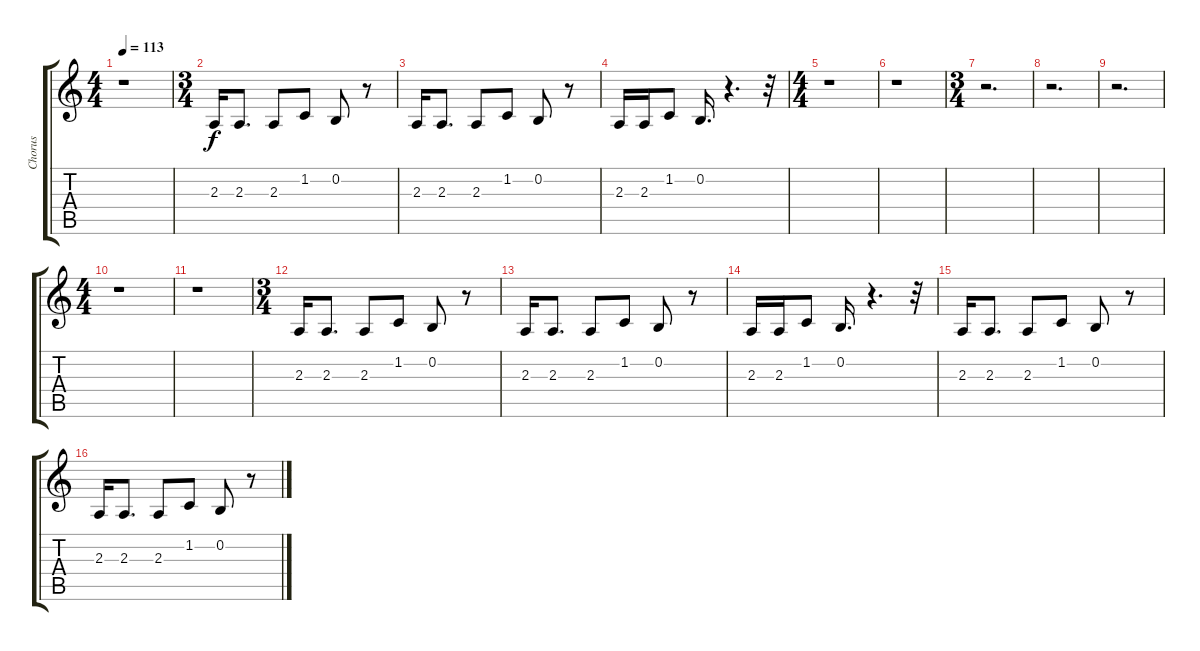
\track ("Chorus" "Chorus") {instrument pad4choir}
\staff {score tabs}
\tuning (E4 B3 G3 D3 A2 E2) {hide}
\ts (4 4)
\tempo 113
\clef g2
\ks c
r.1{dy f} |
\ts (3 4)
2.3.16 2.3.8{d} 2.3.8 1.2.8 0.2.8 r.8 |
2.3.16 2.3.8{d} 2.3.8 1.2.8 0.2.8 r.8 |
2.3.16 2.3.16 1.2.8 0.2.16{d} r.4{d} r.32 |
\ts (4 4)
r.1 |
r.1 |
\ts (3 4)
r.2{d} |
r.2{d} |
r.2{d} |
\ts (4 4)
r.1 |
r.1 |
\ts (3 4)
2.3.16 2.3.8{d} 2.3.8 1.2.8 0.2.8 r.8 |
2.3.16 2.3.8{d} 2.3.8 1.2.8 0.2.8 r.8 |
2.3.16 2.3.16 1.2.8 0.2.16{d} r.4{d} r.32 |
2.3.16 2.3.8{d} 2.3.8 1.2.8 0.2.8 r.8 |
2.3.16 2.3.8{d} 2.3.8 1.2.8 0.2.8 r.8
